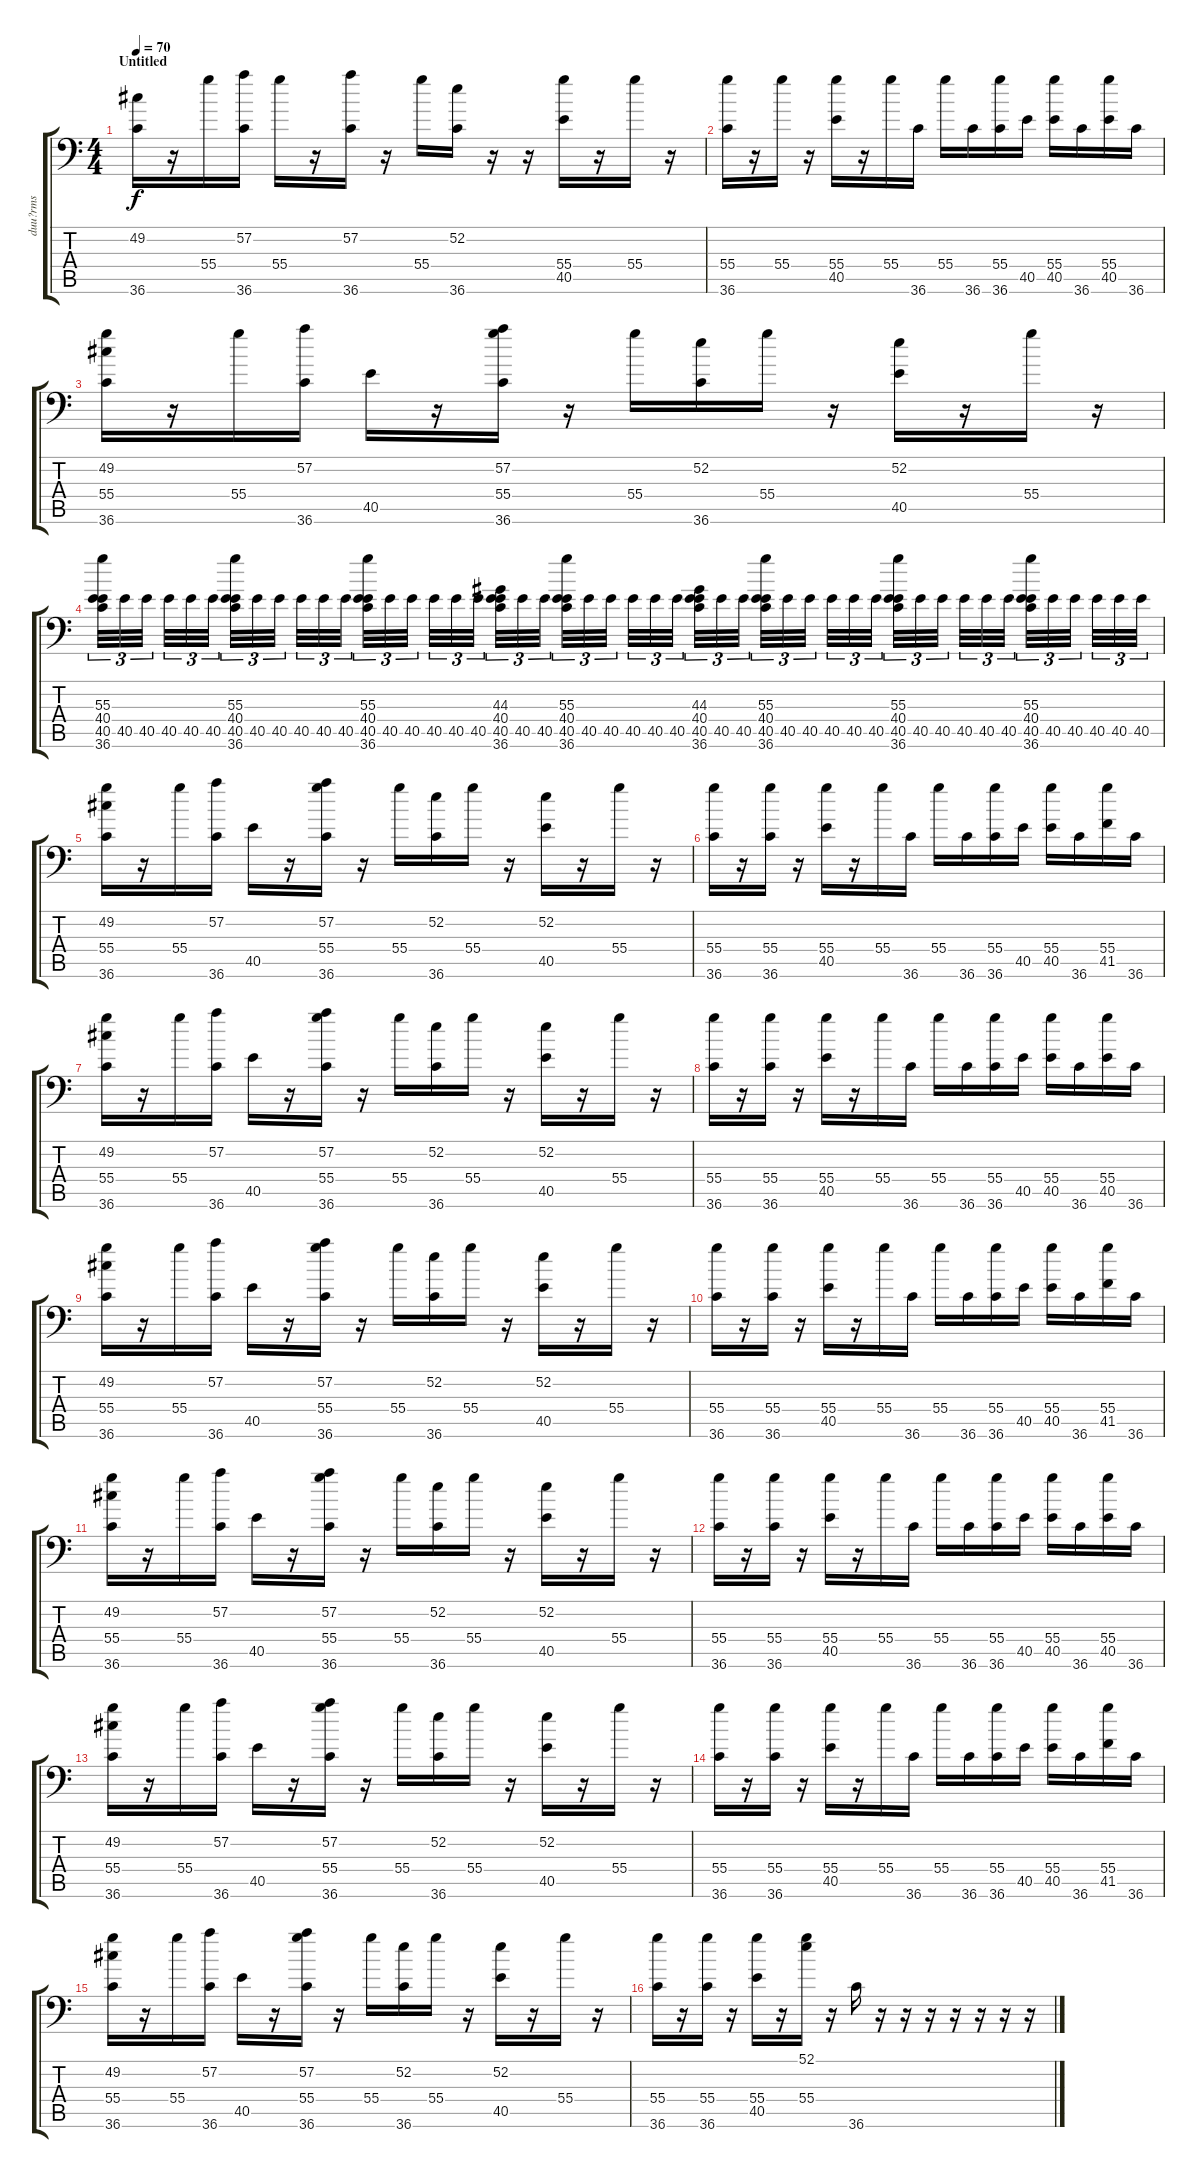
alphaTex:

\track ("duu?rms" "duu?rms") {instrument acousticgrandpiano}
\staff {score tabs}
\tuning (C-1 C-1 C-1 C-1 C-1 C-1) {hide}
\ts (4 4)
\section ("" "Untitled")
\tempo 70
\clef f4
\ks c
(49.2 36.6).16{dy f} r.16 55.4.16 (57.2 36.6).16 55.4.16 r.16 (57.2 36.6).16 r.16 55.4.16 (52.2 36.6).16 r.16 r.16 (55.4 40.5).16 r.16 55.4.16 r.16 |
(55.4 36.6).16 r.16 55.4.16 r.16 (55.4 40.5).16 r.16 55.4.16 36.6.16 55.4.16 36.6.16 (55.4 36.6).16 40.5.16 (55.4 40.5).16 36.6.16 (55.4 40.5).16 36.6.16 |
(49.2 55.4 36.6).16 r.16 55.4.16 (57.2 36.6).16 40.5.16 r.16 (57.2 55.4 36.6).16 r.16 55.4.16 (52.2 36.6).16 55.4.16 r.16 (52.2 40.5).16 r.16 55.4.16 r.16 |
(55.3 40.4 40.5 36.6).32{tu (3 2)} 40.5.32{tu (3 2)} 40.5.32{tu (3 2)} 40.5.32{tu (3 2)} 40.5.32{tu (3 2)} 40.5.32{tu (3 2)} (55.3 40.4 40.5 36.6).32{tu (3 2)} 40.5.32{tu (3 2)} 40.5.32{tu (3 2)} 40.5.32{tu (3 2)} 40.5.32{tu (3 2)} 40.5.32{tu (3 2)} (55.3 40.4 40.5 36.6).32{tu (3 2)} 40.5.32{tu (3 2)} 40.5.32{tu (3 2)} 40.5.32{tu (3 2)} 40.5.32{tu (3 2)} 40.5.32{tu (3 2)} (44.3 40.4 40.5 36.6).32{tu (3 2)} 40.5.32{tu (3 2)} 40.5.32{tu (3 2)} (55.3 40.4 40.5 36.6).32{tu (3 2)} 40.5.32{tu (3 2)} 40.5.32{tu (3 2)} 40.5.32{tu (3 2)} 40.5.32{tu (3 2)} 40.5.32{tu (3 2)} (44.3 40.4 40.5 36.6).32{tu (3 2)} 40.5.32{tu (3 2)} 40.5.32{tu (3 2)} (55.3 40.4 40.5 36.6).32{tu (3 2)} 40.5.32{tu (3 2)} 40.5.32{tu (3 2)} 40.5.32{tu (3 2)} 40.5.32{tu (3 2)} 40.5.32{tu (3 2)} (55.3 40.4 40.5 36.6).32{tu (3 2)} 40.5.32{tu (3 2)} 40.5.32{tu (3 2)} 40.5.32{tu (3 2)} 40.5.32{tu (3 2)} 40.5.32{tu (3 2)} (55.3 40.4 40.5 36.6).32{tu (3 2)} 40.5.32{tu (3 2)} 40.5.32{tu (3 2)} 40.5.32{tu (3 2)} 40.5.32{tu (3 2)} 40.5.32{tu (3 2)} |
(49.2 55.4 36.6).16 r.16 55.4.16 (57.2 36.6).16 40.5.16 r.16 (57.2 55.4 36.6).16 r.16 55.4.16 (52.2 36.6).16 55.4.16 r.16 (52.2 40.5).16 r.16 55.4.16 r.16 |
(55.4 36.6).16 r.16 (55.4 36.6).16 r.16 (55.4 40.5).16 r.16 55.4.16 36.6.16 55.4.16 36.6.16 (55.4 36.6).16 40.5.16 (55.4 40.5).16 36.6.16 (55.4 41.5).16 36.6.16 |
(49.2 55.4 36.6).16 r.16 55.4.16 (57.2 36.6).16 40.5.16 r.16 (57.2 55.4 36.6).16 r.16 55.4.16 (52.2 36.6).16 55.4.16 r.16 (52.2 40.5).16 r.16 55.4.16 r.16 |
(55.4 36.6).16 r.16 (55.4 36.6).16 r.16 (55.4 40.5).16 r.16 55.4.16 36.6.16 55.4.16 36.6.16 (55.4 36.6).16 40.5.16 (55.4 40.5).16 36.6.16 (55.4 40.5).16 36.6.16 |
(49.2 55.4 36.6).16 r.16 55.4.16 (57.2 36.6).16 40.5.16 r.16 (57.2 55.4 36.6).16 r.16 55.4.16 (52.2 36.6).16 55.4.16 r.16 (52.2 40.5).16 r.16 55.4.16 r.16 |
(55.4 36.6).16 r.16 (55.4 36.6).16 r.16 (55.4 40.5).16 r.16 55.4.16 36.6.16 55.4.16 36.6.16 (55.4 36.6).16 40.5.16 (55.4 40.5).16 36.6.16 (55.4 41.5).16 36.6.16 |
(49.2 55.4 36.6).16 r.16 55.4.16 (57.2 36.6).16 40.5.16 r.16 (57.2 55.4 36.6).16 r.16 55.4.16 (52.2 36.6).16 55.4.16 r.16 (52.2 40.5).16 r.16 55.4.16 r.16 |
(55.4 36.6).16 r.16 (55.4 36.6).16 r.16 (55.4 40.5).16 r.16 55.4.16 36.6.16 55.4.16 36.6.16 (55.4 36.6).16 40.5.16 (55.4 40.5).16 36.6.16 (55.4 40.5).16 36.6.16 |
(49.2 55.4 36.6).16 r.16 55.4.16 (57.2 36.6).16 40.5.16 r.16 (57.2 55.4 36.6).16 r.16 55.4.16 (52.2 36.6).16 55.4.16 r.16 (52.2 40.5).16 r.16 55.4.16 r.16 |
(55.4 36.6).16 r.16 (55.4 36.6).16 r.16 (55.4 40.5).16 r.16 55.4.16 36.6.16 55.4.16 36.6.16 (55.4 36.6).16 40.5.16 (55.4 40.5).16 36.6.16 (55.4 41.5).16 36.6.16 |
(49.2 55.4 36.6).16 r.16 55.4.16 (57.2 36.6).16 40.5.16 r.16 (57.2 55.4 36.6).16 r.16 55.4.16 (52.2 36.6).16 55.4.16 r.16 (52.2 40.5).16 r.16 55.4.16 r.16 |
(55.4 36.6).16 r.16 (55.4 36.6).16 r.16 (55.4 40.5).16 r.16 (52.1 55.4).16 r.16 36.6.16 r.16 r.16 r.16 r.16 r.16 r.16 r.16
